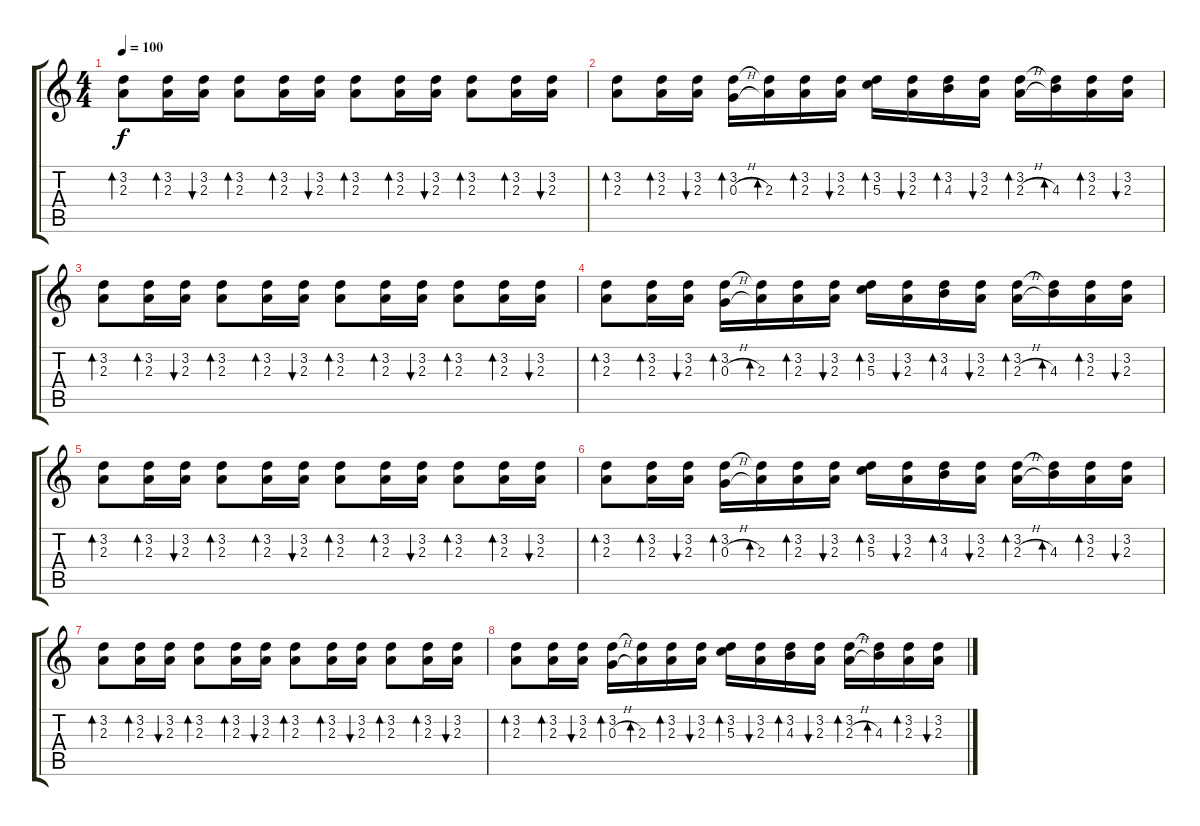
\track "" {instrument acousticguitarsteel}
\staff {score tabs}
\tuning (E4 B3 G3 D3 A2 E2) {hide}
\ts (4 4)
\tempo 100
\clef g2
\ks c
(3.2 2.3).8{bd 60 dy f volume 0 balance 3 instrument acousticguitarsteel} (3.2 2.3).16{bd 60} (3.2 2.3).16{bu 60} (3.2 2.3).8{bd 60 volume 2} (3.2 2.3).16{bd 60} (3.2 2.3).16{bu 60} (3.2 2.3).8{bd 60 volume 4} (3.2 2.3).16{bd 60} (3.2 2.3).16{bu 60} (3.2 2.3).8{bd 60 volume 5} (3.2 2.3).16{bd 60} (3.2 2.3).16{bu 60} |
(3.2 2.3).8{bd 60 volume 6} (3.2 2.3).16{bd 60} (3.2 2.3).16{bu 60} (3.2 0.3{h}).16{bd 60 volume 7} (3.2{t} 2.3).16{bd 60} (3.2 2.3).16{bd 60} (3.2 2.3).16{bu 60} (3.2 5.3).16{bd 60 volume 8} (3.2 2.3).16{bu 60} (3.2 4.3).16{bd 60} (3.2 2.3).16{bu 60} (3.2 2.3{h}).16{bd 60 volume 9} (3.2{t} 4.3).16{bd 60} (3.2 2.3).16{bd 60} (3.2 2.3).16{bu 60} |
(3.2 2.3).8{bd 60 volume 10} (3.2 2.3).16{bd 60} (3.2 2.3).16{bu 60} (3.2 2.3).8{bd 60} (3.2 2.3).16{bd 60} (3.2 2.3).16{bu 60} (3.2 2.3).8{bd 60 volume 11} (3.2 2.3).16{bd 60} (3.2 2.3).16{bu 60} (3.2 2.3).8{bd 60} (3.2 2.3).16{bd 60} (3.2 2.3).16{bu 60} |
(3.2 2.3).8{bd 60 volume 12} (3.2 2.3).16{bd 60} (3.2 2.3).16{bu 60} (3.2 0.3{h}).16{bd 60} (3.2{t} 2.3).16{bd 60} (3.2 2.3).16{bd 60} (3.2 2.3).16{bu 60} (3.2 5.3).16{bd 60} (3.2 2.3).16{bu 60} (3.2 4.3).16{bd 60} (3.2 2.3).16{bu 60} (3.2 2.3{h}).16{bd 60} (3.2{t} 4.3).16{bd 60} (3.2 2.3).16{bd 60} (3.2 2.3).16{bu 60} |
(3.2 2.3).8{bd 60} (3.2 2.3).16{bd 60} (3.2 2.3).16{bu 60} (3.2 2.3).8{bd 60} (3.2 2.3).16{bd 60} (3.2 2.3).16{bu 60} (3.2 2.3).8{bd 60} (3.2 2.3).16{bd 60} (3.2 2.3).16{bu 60} (3.2 2.3).8{bd 60} (3.2 2.3).16{bd 60} (3.2 2.3).16{bu 60} |
(3.2 2.3).8{bd 60} (3.2 2.3).16{bd 60} (3.2 2.3).16{bu 60} (3.2 0.3{h}).16{bd 60} (3.2{t} 2.3).16{bd 60} (3.2 2.3).16{bd 60} (3.2 2.3).16{bu 60} (3.2 5.3).16{bd 60} (3.2 2.3).16{bu 60} (3.2 4.3).16{bd 60} (3.2 2.3).16{bu 60} (3.2 2.3{h}).16{bd 60} (3.2{t} 4.3).16{bd 60} (3.2 2.3).16{bd 60} (3.2 2.3).16{bu 60} |
(3.2 2.3).8{bd 60} (3.2 2.3).16{bd 60} (3.2 2.3).16{bu 60} (3.2 2.3).8{bd 60} (3.2 2.3).16{bd 60} (3.2 2.3).16{bu 60} (3.2 2.3).8{bd 60} (3.2 2.3).16{bd 60} (3.2 2.3).16{bu 60} (3.2 2.3).8{bd 60} (3.2 2.3).16{bd 60} (3.2 2.3).16{bu 60} |
(3.2 2.3).8{bd 60} (3.2 2.3).16{bd 60} (3.2 2.3).16{bu 60} (3.2 0.3{h}).16{bd 60} (3.2{t} 2.3).16{bd 60} (3.2 2.3).16{bd 60} (3.2 2.3).16{bu 60} (3.2 5.3).16{bd 60} (3.2 2.3).16{bu 60} (3.2 4.3).16{bd 60} (3.2 2.3).16{bu 60} (3.2 2.3{h}).16{bd 60} (3.2{t} 4.3).16{bd 60} (3.2 2.3).16{bd 60} (3.2 2.3).16{bu 60}
